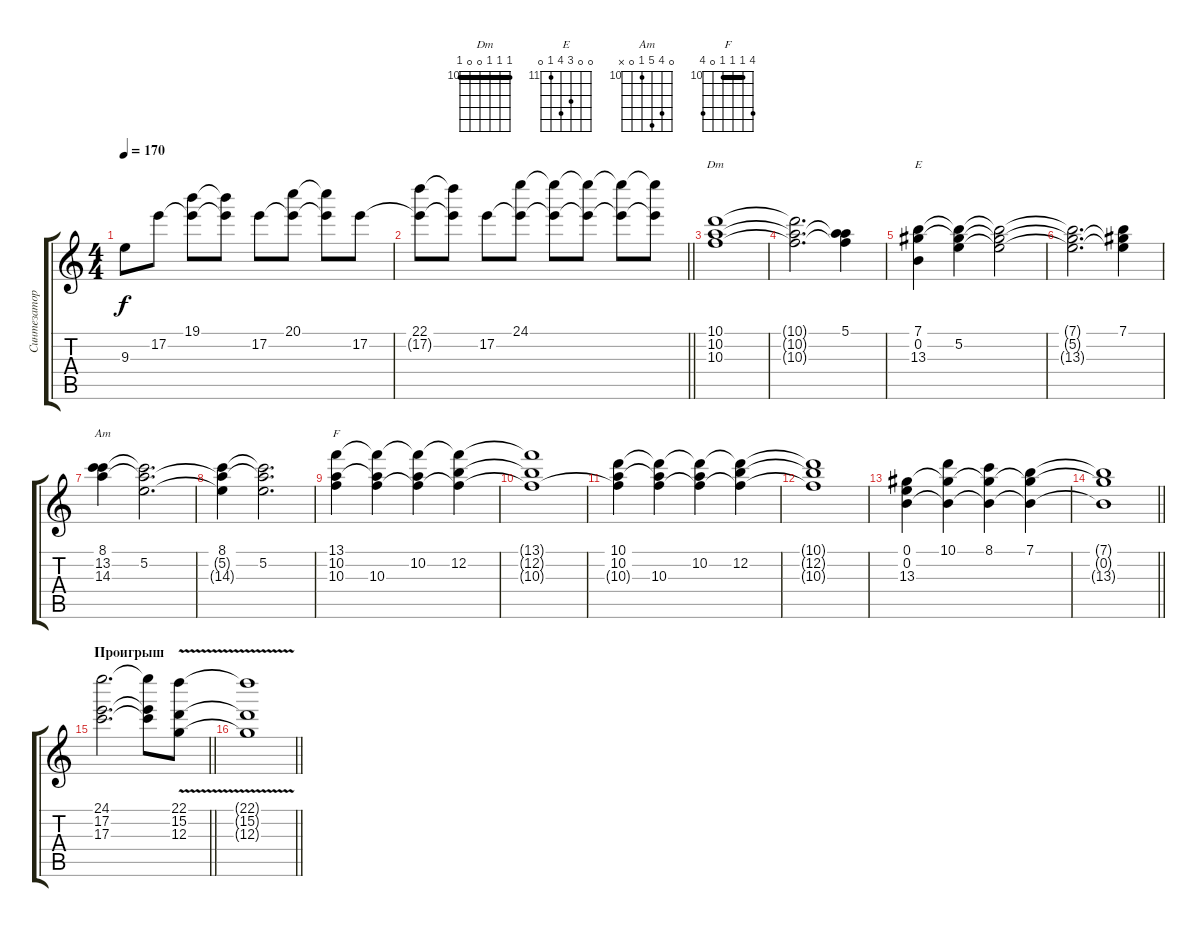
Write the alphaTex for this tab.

\track ("Синтезатор" "Синтезатор") {instrument synthbass1}
\staff {score tabs}
\tuning (E4 B3 G3 D3 A2 E2) {hide}
\chord ("Dm" 10 10 10 0 0 10) {firstfret 10 barre 10}
\chord ("E" 0 0 13 14 11 0) {firstfret 11}
\chord ("Am" 0 13 14 10 0 x) {firstfret 10}
\chord ("F" 13 10 10 10 0 13) {firstfret 10 barre 10}
\ts (4 4)
\tempo 170
\clef g2
\ks c
9.3.8{dy f volume 9 instrument stringensemble1} 17.2.8 (19.1 17.2{t}).8 (19.1{t} 17.2{t}).8 17.2.8 (20.1 17.2{t}).8 (20.1{t} 17.2{t}).8 17.2.8 |
\barLineRight lightlight
(22.1 17.2{t}).8 (22.1{t} 17.2{t}).8 17.2.8 (24.1 17.2{t}).8 (24.1{t} 17.2{t}).8 (24.1{t} 17.2{t}).8 (24.1{t} 17.2{t}).8 (24.1{t} 17.2{t}).8 |
(10.1 10.2 10.3).1{ch "Dm" volume 8} |
(10.1{t} 10.2{t} 10.3{t}).2{d} (5.1 10.2{t} 10.3{t}).4 |
(7.1 0.2 13.3).4{ch "E"} (7.1{t} 5.2 13.3{t}).4 (7.1{t} 5.2{t} 13.3{t}).2 |
(7.1{t} 5.2{t} 13.3{t}).2{d} (7.1 5.2{t} 13.3{t}).4 |
(8.1 13.2 14.3).4{ch "Am"} (8.1{t} 5.2 14.3{t}).2{d} |
(8.1 5.2{t} 14.3{t}).4 (8.1{t} 5.2 14.3{t}).2{d} |
(13.1 10.2 10.3).4{ch "F"} (13.1{t} 10.2{t} 10.3).4 (13.1{t} 10.2 10.3{t}).4 (13.1{t} 12.2 10.3{t}).4 |
(13.1{t} 12.2{t} 10.3{t}).1 |
(10.1 10.2 10.3{t}).4 (10.1{t} 10.2{t} 10.3).4 (10.1{t} 10.2 10.3{t}).4 (10.1{t} 12.2 10.3{t}).4 |
(10.1{t} 12.2{t} 10.3{t}).1 |
(0.1 0.2 13.3).4 (10.1 0.2{t} 13.3{t}).4 (8.1 0.2{t} 13.3{t}).4 (7.1 0.2{t} 13.3{t}).4 |
\barLineRight lightlight
(7.1{t} 0.2{t} 13.3{t}).1 |
\section ("" "Проигрыш")
\barLineRight lightlight
(24.1 17.2 17.3).2{d volume 10 instrument rockorgan} (24.1{t} 17.2{t} 17.3{t}).8 (22.1{v} 15.2{v} 12.3{v}).8 |
\barLineRight lightlight
(22.1{t} 15.2{t} 12.3{t}).1
